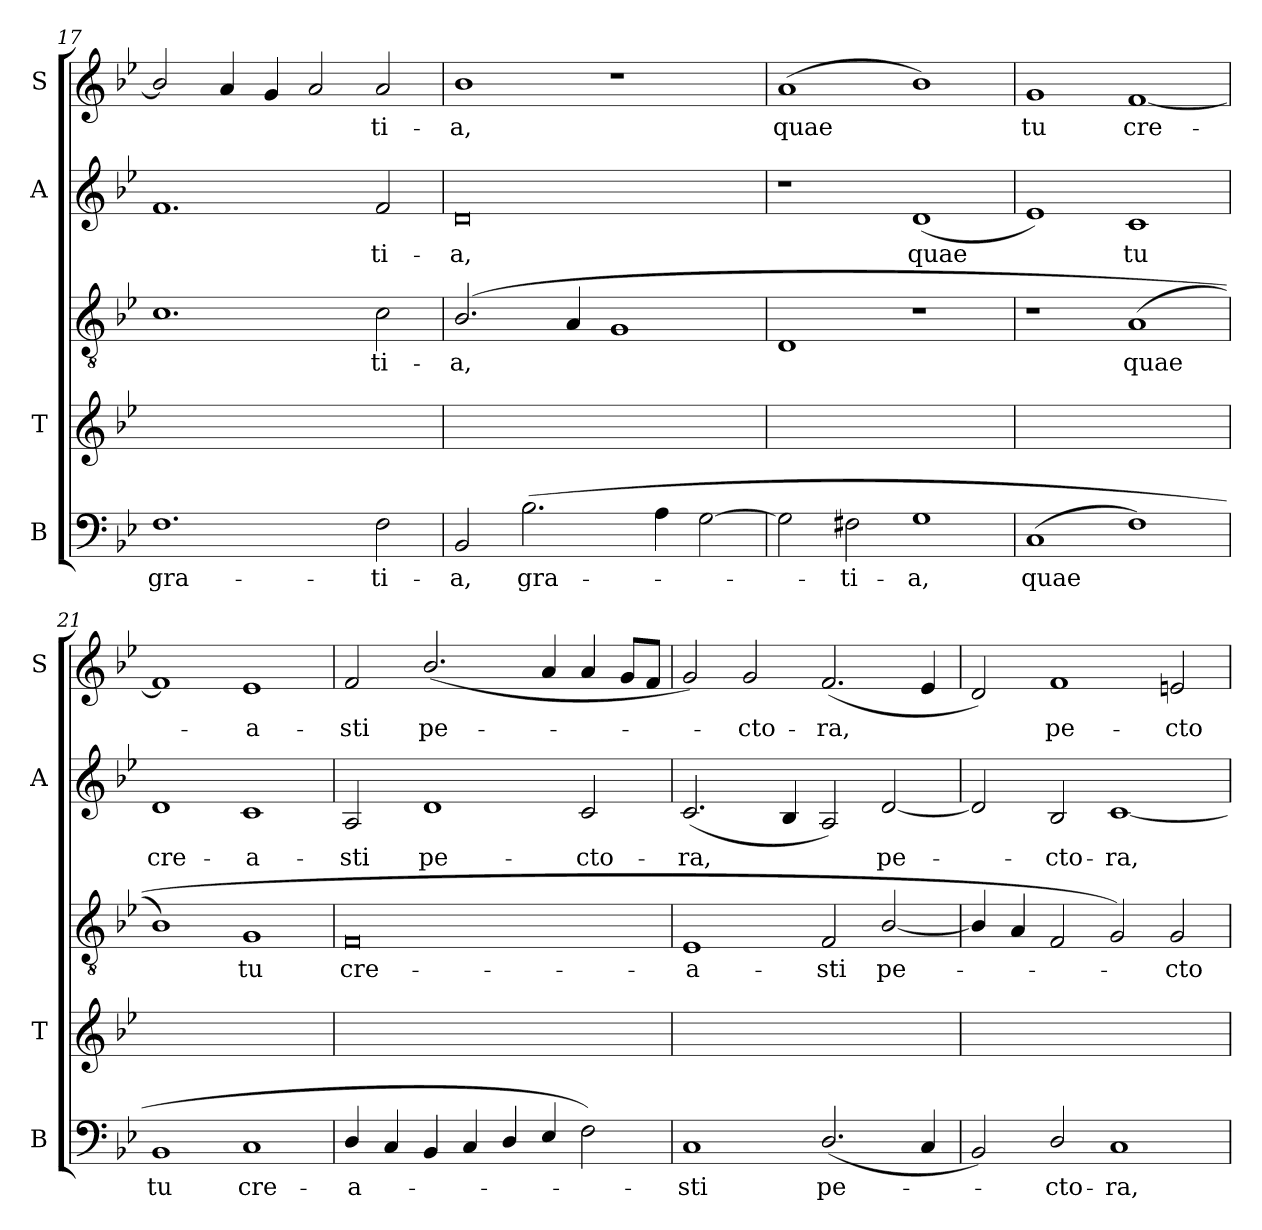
**kern	**text	**kern	**kern	**text	**kern	**text	**kern	**text
*part4	*part4	*part3	*part3	*part3	*part2	*part2	*part1	*part1
*staff5	*staff5	*staff4	*staff3	*staff3	*staff2	*staff2	*staff1	*staff1
*I"B	*	*I"T	*	*	*I"A	*	*I"S	*
*I'B	*	*I'T	*	*	*I'A	*	*I'S	*
*clefF4	*	*clefG2	*clefGv2	*	*clefG2	*	*clefG2	*
*k[b-e-]	*	*k[b-e-]	*k[b-e-]	*	*k[b-e-]	*	*k[b-e-]	*
*B-:	*	*B-:	*B-:	*	*B-:	*	*B-:	*
=17	=17	=17	=17	=17	=17	=17	=17	=17
!	!LO:LY:b	!	!	!	!	!	!	!
1.F	gra-	0ryy	1.c	.	1.f	.	2b-/]	.
.	.	.	.	.	.	.	4a/	.
.	.	.	.	.	.	.	4g/	.
.	.	.	.	.	.	.	2a/	.
!	!LO:LY:b	!	!	!LO:LY:b	!	!LO:LY:b	!	!LO:LY:b
2F\	-ti-	.	2c\	ti-	2f/	ti-	2a/	ti-
!!LO:LB:g=z
=18	=18	=18	=18	=18	=18	=18	=18	=18
!	!LO:LY:b	!	!	!LO:LY:b	!	!LO:LY:b	!	!LO:LY:b
2BB-/	-a,	0ryy	(<2.B-/	-a,	0d	-a,	1b-	-a,
!	!LO:LY:b	!	!	!	!	!	!	!
(>2.B-\	gra-	.	.	.	.	.	.	.
.	.	.	4A/	.	.	.	.	.
.	.	.	1G	.	.	.	1r	.
4A\	.	.	.	.	.	.	.	.
[2G\	.	.	.	.	.	.	.	.
!!LO:PB:g=z
=19	=19	=19	=19	=19	=19	=19	=19	=19
!	!	!	!	!	!	!	!	!LO:LY:b
2G\]	.	0ryy	1D	.	1r	.	(<1a	quae
!	!LO:LY:b	!	!	!	!	!	!	!
2F#X\	ti-	.	.	.	.	.	.	.
!	!LO:LY:b	!	!	!	!	!LO:LY:b	!	!
1G	-a,	.	1r	.	(<1d	quae	1b-)	.
=20	=20	=20	=20	=20	=20	=20	=20	=20
!	!LO:LY:b	!	!	!	!	!	!	!LO:LY:b
(<1C	quae	0ryy	1r	.	1e-)	.	1g	tu
!	!	!	!	!LO:LY:b	!	!LO:LY:b	!	!LO:LY:b
1F)	.	.	(<1A	quae	1c	tu	[1f	cre-
=21	=21	=21	=21	=21	=21	=21	=21	=21
!	!LO:LY:b	!	!	!	!	!LO:LY:b	!	!
1BB-	tu	0ryy	1B-)	.	1d	cre-	1f]	.
!	!LO:LY:b	!	!	!LO:LY:b	!	!LO:LY:b	!	!LO:LY:b
1C	cre-	.	1G	tu	1c	-a-	1e-	a-
=22	=22	=22	=22	=22	=22	=22	=22	=22
!	!LO:LY:b	!	!	!LO:LY:b	!	!LO:LY:b	!	!LO:LY:b
4D/	-a-	0ryy	0F	cre-	2A/	-sti	2f/	-sti
4C/	.	.	.	.	.	.	.	.
!	!	!	!	!	!	!LO:LY:b	!	!LO:LY:b
4BB-/	.	.	.	.	1d	pe-	(<2.b-/	pe-
4C/	.	.	.	.	.	.	.	.
4D/	.	.	.	.	.	.	.	.
4E-/	.	.	.	.	.	.	4a/	.
!	!	!	!	!	!	!LO:LY:b	!	!
2F\)	.	.	.	.	2c/	-cto-	4a/	.
.	.	.	.	.	.	.	8g/L	.
.	.	.	.	.	.	.	8f/J	.
=23	=23	=23	=23	=23	=23	=23	=23	=23
!	!LO:LY:b	!	!	!LO:LY:b	!	!LO:LY:b	!	!
1C	sti	0ryy	1E-	-a-	(<2.c/	-ra,	2g/)	.
!	!	!	!	!	!	!	!	!LO:LY:b
.	.	.	.	.	.	.	2g/	cto-
.	.	.	.	.	4B-/	.	.	.
!	!LO:LY:b	!	!	!LO:LY:b	!	!	!	!LO:LY:b
(<2.D/	pe-	.	2F/	-sti	2A/)	.	(<2.f/	-ra,
!	!	!	!	!LO:LY:b	!	!LO:LY:b	!	!
.	.	.	[2B-/	pe-	[2d/	pe-	.	.
4C/	.	.	.	.	.	.	4e-/	.
=24	=24	=24	=24	=24	=24	=24	=24	=24
2BB-/)	.	0ryy	4B-/]	.	2d/]	.	2d/)	.
.	.	.	4A/	.	.	.	.	.
!	!LO:LY:b	!	!	!	!	!LO:LY:b	!	!LO:LY:b
2D/	cto-	.	2F/	.	2B-/	cto-	1f	pe-
!	!LO:LY:b	!	!	!	!	!LO:LY:b	!	!
1C	-ra,	.	2G/)	.	[1c	-ra,	.	.
!	!	!	!	!LO:LY:b	!	!	!	!LO:LY:b
.	.	.	2G/	cto-	.	.	2en/	-cto-
=	=	=	=	=	=	=	=	=
*-	*-	*-	*-	*-	*-	*-	*-	*-
